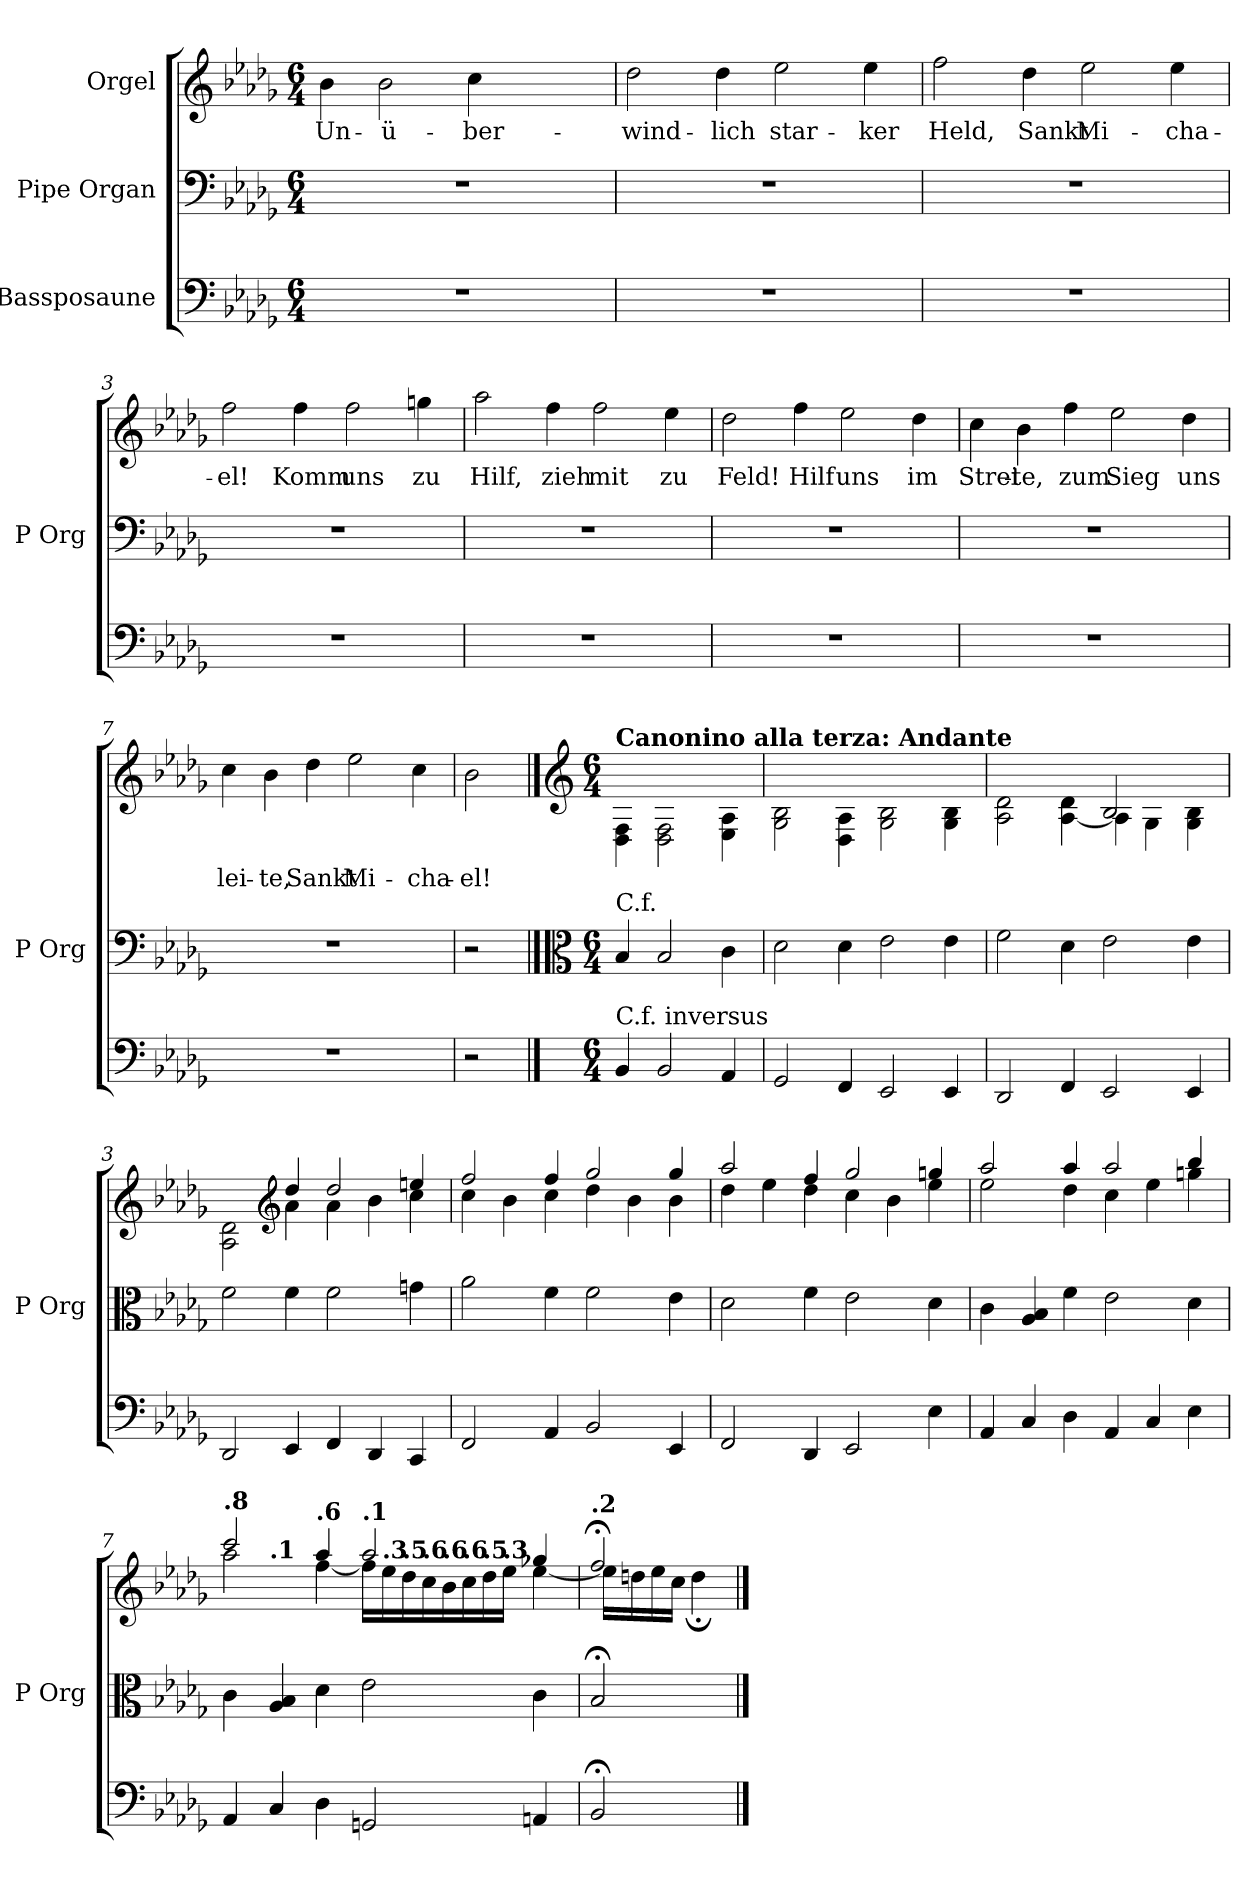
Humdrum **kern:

**kern	**kern	**kern	**text
*part3	*part2	*part1	*part1
*staff3	*staff2	*staff1	*staff1
*I"Bassposaune	*I"Pipe Organ	*I"Orgel	*
*	*I'P Org	*	*
*clefF4	*clefF4	*clefG2	*
*k[b-e-a-d-g-]	*k[b-e-a-d-g-]	*k[b-e-a-d-g-]	*
*M6/4	*M6/4	*M6/4	*
*MM103	*MM103	*MM103	*
=	=	=	=
!	!	!	!LO:LY:b
1.r	1.r	4b-\	Un-
!	!	!	!LO:LY:b
.	.	2b-\	-ü-
!	!	!	!LO:LY:b
.	.	4cc\	-ber-
.	.	2ryy	.
=1	=1	=1	=1
!	!	!	!LO:LY:b
1.r	1.r	2dd-\	-wind-
!	!	!	!LO:LY:b
.	.	4dd-\	-lich
!	!	!	!LO:LY:b
.	.	2ee-\	star-
!	!	!	!LO:LY:b
.	.	4ee-\	-ker
=2	=2	=2	=2
!	!	!	!LO:LY:b
1.r	1.r	2ff\	Held,
!	!	!	!LO:LY:b
.	.	4dd-\	Sankt
!	!	!	!LO:LY:b
.	.	2ee-\	Mi-
!	!	!	!LO:LY:b
.	.	4ee-\	-cha-
=3	=3	=3	=3
!	!	!	!LO:LY:b
1.r	1.r	2ff\	-el!
!	!	!	!LO:LY:b
.	.	4ff\	Komm
!	!	!	!LO:LY:b
.	.	2ff\	uns
!	!	!	!LO:LY:b
.	.	4ggn\	zu
=4	=4	=4	=4
!	!	!	!LO:LY:b
1.r	1.r	2aa-\	Hilf,
!	!	!	!LO:LY:b
.	.	4ff\	zieh
!	!	!	!LO:LY:b
.	.	2ff\	mit
!	!	!	!LO:LY:b
.	.	4ee-\	zu
!!LO:LB:g=z
=5	=5	=5	=5
!	!	!	!LO:LY:b
1.r	1.r	2dd-\	Feld!
!	!	!	!LO:LY:b
.	.	4ff\	Hilf
!	!	!	!LO:LY:b
.	.	2ee-\	uns
!	!	!	!LO:LY:b
.	.	4dd-\	im
=6	=6	=6	=6
!	!	!	!LO:LY:b
1.r	1.r	4cc\	Strei-
!	!	!	!LO:LY:b
.	.	4b-\	-te,
!	!	!	!LO:LY:b
.	.	4ff\	zum
!	!	!	!LO:LY:b
.	.	2ee-\	Sieg
!	!	!	!LO:LY:b
.	.	4dd-\	uns
=7	=7	=7	=7
!	!	!	!LO:LY:b
1.r	1.r	4cc\	lei-
!	!	!	!LO:LY:b
.	.	4b-\	-te,
!	!	!	!LO:LY:b
.	.	4dd-\	Sankt
!	!	!	!LO:LY:b
.	.	2ee-\	Mi-
!	!	!	!LO:LY:b
.	.	4cc\	-cha-
=8	=8	=8	=8
!	!	!	!LO:LY:b
2r	2r	2b-\	-el!
!!LO:LB:g=z
==	==	==	==
*	*clefC3	*clefG2	*
*M6/4	*M6/4	*M6/4	*
!	!	!LO:TX:a:B:t=Canonino alla terza&colon; Andante	!
!	!LO:TX:a:t=C.f.	!	!
!LO:TX:a:t=C.f. inversus	!	!	!
4BB-/	4B-/	4D-\ 4F\	.
2BB-/	2B-/	2D-\ 2F\	.
4AA-/	4c\	4E-\ 4A-\	.
=1	=1	=1	=1
2GG-/	2d-\	2G-\ 2B-\	.
4FF/	4d-\	4D-\ 4A-\	.
2EE-/	2e-\	2G-\ 2B-\	.
4EE-/	4e-\	4G-\ 4B-\	.
=2	=2	=2	=2
*	*	*^	*
2DD-/	2f\	2A-\ 2d-\	2.ryy	.
4FF/	4d-\	[4A-\ 4d-\	.	.
2EE-/	2e-\	2B-/	4A-\]	.
.	.	.	4G-\	.
4EE-/	4e-\	4G-\ 4B-\	4ryy	.
=3	=3	=3	=3	=3
2DD-/	2f\	2A-\ 2d-\	2ryy	.
*	*	*clefG2	*	*
4EE-/	4f\	4dd-/	4a-\	.
4FF/	2f\	2dd-/	4a-\	.
4DD-/	.	.	4b-\	.
4CC/	4gn\	4een/	4cc\	.
=4	=4	=4	=4	=4
2FF/	2a-\	2ff/	4cc\	.
.	.	.	4b-\	.
4AA-/	4f\	4ff/	4cc\	.
2BB-/	2f\	2gg-/	4dd-\	.
.	.	.	4b-\	.
4EE-/	4e-\	4gg-/	4b-\	.
!!LO:LB:g=z	!!
=5	=5	=5	=5	=5
2FF/	2d-\	2aa-/	4dd-\	.
.	.	.	4ee-\	.
4DD-/	4f\	4ff/	4dd-\	.
2EE-/	2e-\	2gg-/	4cc\	.
.	.	.	4b-\	.
4E-\	4d-\	4ggn/	4ee-\	.
=6	=6	=6	=6	=6
4AA-/	4c\	2aa-/	2ee-\	.
4C/	4A-!/ 4B-/	.	.	.
4D-\	4f\	4aa-/	4dd-\	.
4AA-/	2e-\	2aa-/	4cc\	.
4C/	.	.	4ee-\	.
*	*	*MM76	*	*
4E-\	4d-\	4bb-/	4ggn\	.
*	*	*v	*v	*
=7	=7	=7	=7
*	*	*MM75	*
*	*	*^	*
!	!	!LO:TX:a:B:t=.8	!	!
*	*	*	*^	*
4AA-/	4c\	2ccc/	2aa-\	4ryy	.
*	*	*MM75	*	*	*
!	!	!	!	!LO:TX:a:B:t=.1	!
4C/	4A-!/ 4B-/	.	.	1ryy	.
*	*	*MM73	*	*	*
!	!	!LO:TX:a:B:t=.6	!	!	!
4D-\	4d-\	4aa-/	[4ff\	.	.
*	*	*MM71	*	*	*
!	!	!LO:TX:a:B:t=.1	!	!	!
2GGn/	2e-\	2aa-/	16ff\LL]	.	.
*	*	*MM70	*	*	*
!	!	!	!LO:TX:a:B:t=.3	!	!
.	.	.	16ee-\	.	.
*	*	*MM69	*	*	*
!	!	!	!LO:TX:a:B:t=.5	!	!
.	.	.	16dd-\	.	.
*	*	*MM68	*	*	*
!	!	!	!LO:TX:a:B:t=.6	!	!
.	.	.	16cc\	.	.
*	*	*MM67	*	*	*
!	!	!	!LO:TX:a:B:t=.6	!	!
.	.	.	16b-\	.	.
*	*	*MM66	*	*	*
!	!	!	!LO:TX:a:B:t=.6	!	!
.	.	.	16cc\	.	.
*	*	*MM65	*	*	*
!	!	!	!LO:TX:a:B:t=.5	!	!
.	.	.	16dd-\	.	.
*	*	*MM64	*	*	*
!	!	!	!LO:TX:a:B:t=.3	!	!
.	.	.	16ee-\JJ	.	.
*	*	*MM63	*	*	*
4AAn/	4c\	4gg-X/	[4ee-\	4ryy	.
*	*	*v	*v	*v	*
=8	=8	=8	=8
*	*	*MM57	*
*	*	*^	*
*	*	*	*^	*
!	!	!LO:TX:a:B:t=.2	!	!	!
*	*	*	*v	*v	*
2BB-;</	2B-;</	2ff;</	16ee-\LL]	.
*	*	*MM50	*	*
.	.	.	16ddn\	.
*	*	*MM45	*	*
.	.	.	16ee-\	.
*	*	*MM35	*	*
.	.	.	16cc\JJ	.
.	.	.	4dd;\	.
*	*	*v	*v	*
==	==	==	==
*-	*-	*-	*-
